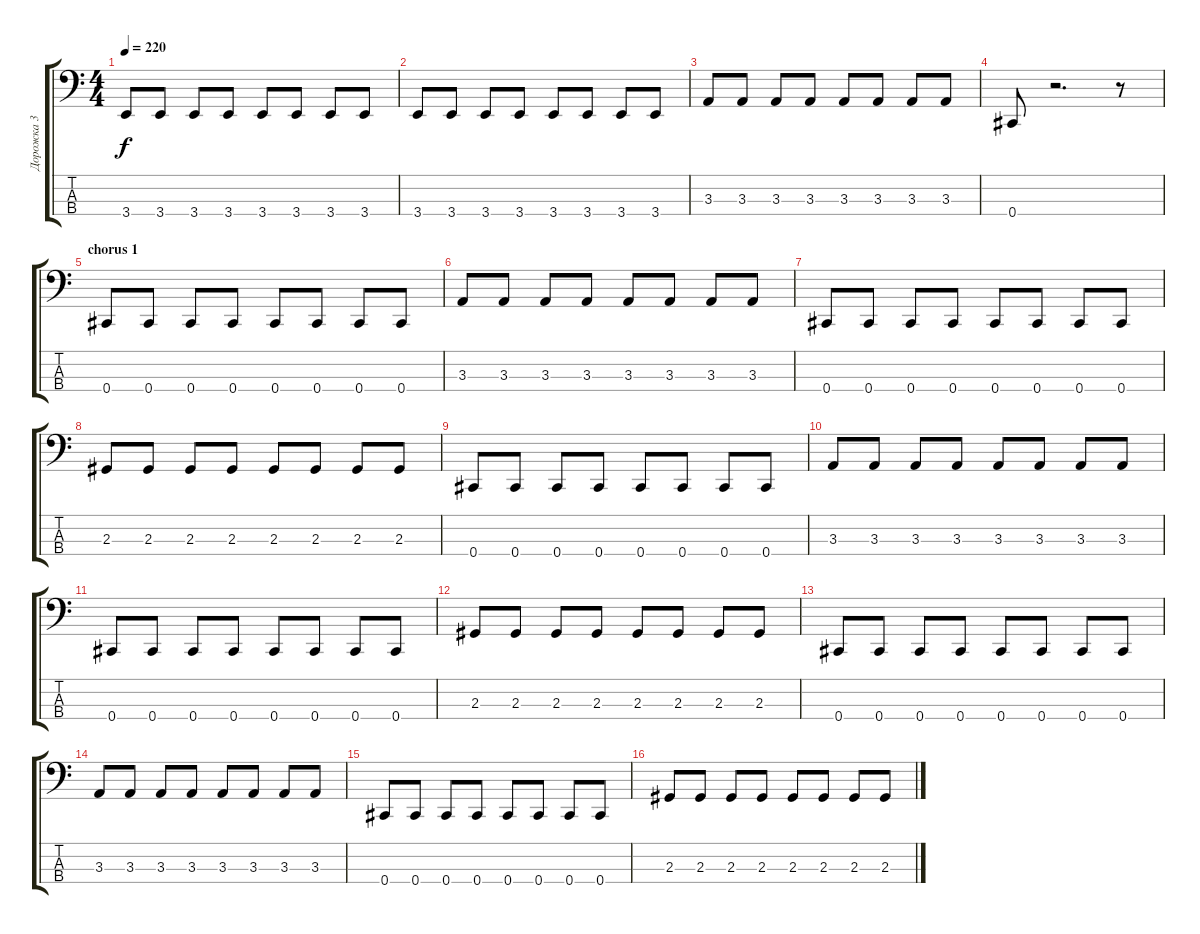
\track ("Дорожка 3" "Дорожка 3") {instrument electricbassfinger}
\staff {score tabs}
\tuning (E2 B1 Gb1 Db1) {hide}
\ts (4 4)
\tempo 220
\clef f4
\ks c
3.4.8{dy f} 3.4.8 3.4.8 3.4.8 3.4.8 3.4.8 3.4.8 3.4.8 |
3.4.8 3.4.8 3.4.8 3.4.8 3.4.8 3.4.8 3.4.8 3.4.8 |
3.3.8 3.3.8 3.3.8 3.3.8 3.3.8 3.3.8 3.3.8 3.3.8 |
0.4.8 r.2{d} r.8 |
\section ("" "chorus 1")
0.4.8 0.4.8 0.4.8 0.4.8 0.4.8 0.4.8 0.4.8 0.4.8 |
3.3.8 3.3.8 3.3.8 3.3.8 3.3.8 3.3.8 3.3.8 3.3.8 |
0.4.8 0.4.8 0.4.8 0.4.8 0.4.8 0.4.8 0.4.8 0.4.8 |
2.3.8 2.3.8 2.3.8 2.3.8 2.3.8 2.3.8 2.3.8 2.3.8 |
0.4.8 0.4.8 0.4.8 0.4.8 0.4.8 0.4.8 0.4.8 0.4.8 |
3.3.8 3.3.8 3.3.8 3.3.8 3.3.8 3.3.8 3.3.8 3.3.8 |
0.4.8 0.4.8 0.4.8 0.4.8 0.4.8 0.4.8 0.4.8 0.4.8 |
2.3.8 2.3.8 2.3.8 2.3.8 2.3.8 2.3.8 2.3.8 2.3.8 |
0.4.8 0.4.8 0.4.8 0.4.8 0.4.8 0.4.8 0.4.8 0.4.8 |
3.3.8 3.3.8 3.3.8 3.3.8 3.3.8 3.3.8 3.3.8 3.3.8 |
0.4.8 0.4.8 0.4.8 0.4.8 0.4.8 0.4.8 0.4.8 0.4.8 |
2.3.8 2.3.8 2.3.8 2.3.8 2.3.8 2.3.8 2.3.8 2.3.8
